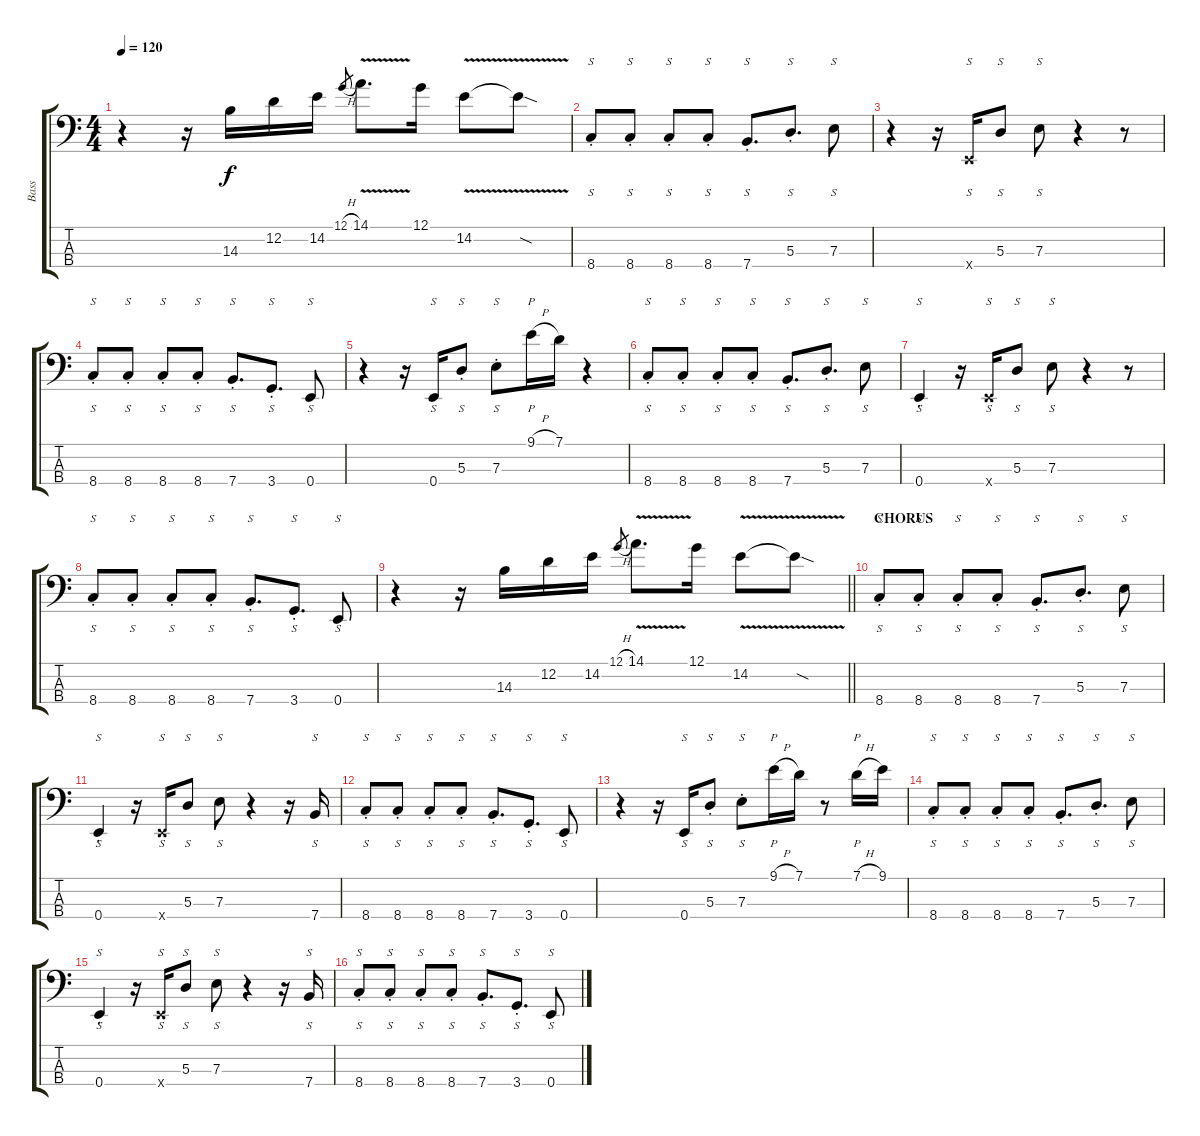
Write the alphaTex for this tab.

\track ("Bass" "Bass") {instrument slapbass1}
\staff {score tabs}
\tuning (G2 D2 A1 E1) {hide}
\ts (4 4)
\tempo 120
\clef f4
\ks c
r.4{dy f instrument electricbassfinger} r.16 14.3.16 12.2.16 14.2.16 12.1{h}.8{gr} 14.1{v}.8{d} 12.1.16 14.2{v}.8 14.2{sod t}.8 |
8.4{st}.8{s instrument slapbass1} 8.4{st}.8{s} 8.4{st}.8{s} 8.4{st}.8{s} 7.4{st}.8{s d} 5.3{st}.8{s d} 7.3.8{s} |
r.4 r.16 0.4{x}.16{s} 5.3.8{s} 7.3.8{s} r.4 r.8 |
8.4{st}.8{s instrument slapbass1} 8.4{st}.8{s} 8.4{st}.8{s} 8.4{st}.8{s} 7.4{st}.8{s d} 3.4{st}.8{s d} 0.4.8{s} |
r.4 r.16 0.4.16{s} 5.3{st}.8{s} 7.3{st}.8{s} 9.1{h}.16{p} 7.1.16 r.4 |
8.4{st}.8{s instrument slapbass1} 8.4{st}.8{s} 8.4{st}.8{s} 8.4{st}.8{s} 7.4{st}.8{s d} 5.3{st}.8{s d} 7.3.8{s} |
0.4{st}.4{s} r.16 0.4{x}.16{s} 5.3.8{s} 7.3.8{s} r.4 r.8 |
8.4{st}.8{s instrument slapbass1} 8.4{st}.8{s} 8.4{st}.8{s} 8.4{st}.8{s} 7.4{st}.8{s d} 3.4{st}.8{s d} 0.4.8{s} |
\barLineRight lightlight
r.4{instrument electricbassfinger} r.16 14.3.16 12.2.16 14.2.16 12.1{h}.8{gr} 14.1{v}.8{d} 12.1.16 14.2{v}.8 14.2{sod t}.8 |
\section ("" "CHORUS")
8.4{st}.8{s instrument slapbass1} 8.4{st}.8{s} 8.4{st}.8{s} 8.4{st}.8{s} 7.4{st}.8{s d} 5.3{st}.8{s d} 7.3.8{s} |
0.4{st}.4{s} r.16 0.4{x}.16{s} 5.3.8{s} 7.3.8{s} r.4 r.16 7.4.16{s} |
8.4{st}.8{s instrument slapbass1} 8.4{st}.8{s} 8.4{st}.8{s} 8.4{st}.8{s} 7.4{st}.8{s d} 3.4{st}.8{s d} 0.4.8{s} |
r.4 r.16 0.4.16{s} 5.3{st}.8{s} 7.3{st}.8{s} 9.1{h}.16{p} 7.1.16 r.8 7.1{h}.16{p} 9.1.16 |
8.4{st}.8{s instrument slapbass1} 8.4{st}.8{s} 8.4{st}.8{s} 8.4{st}.8{s} 7.4{st}.8{s d} 5.3{st}.8{s d} 7.3.8{s} |
0.4{st}.4{s} r.16 0.4{x}.16{s} 5.3.8{s} 7.3.8{s} r.4 r.16 7.4.16{s} |
8.4{st}.8{s instrument slapbass1} 8.4{st}.8{s} 8.4{st}.8{s} 8.4{st}.8{s} 7.4{st}.8{s d} 3.4{st}.8{s d} 0.4.8{s}
